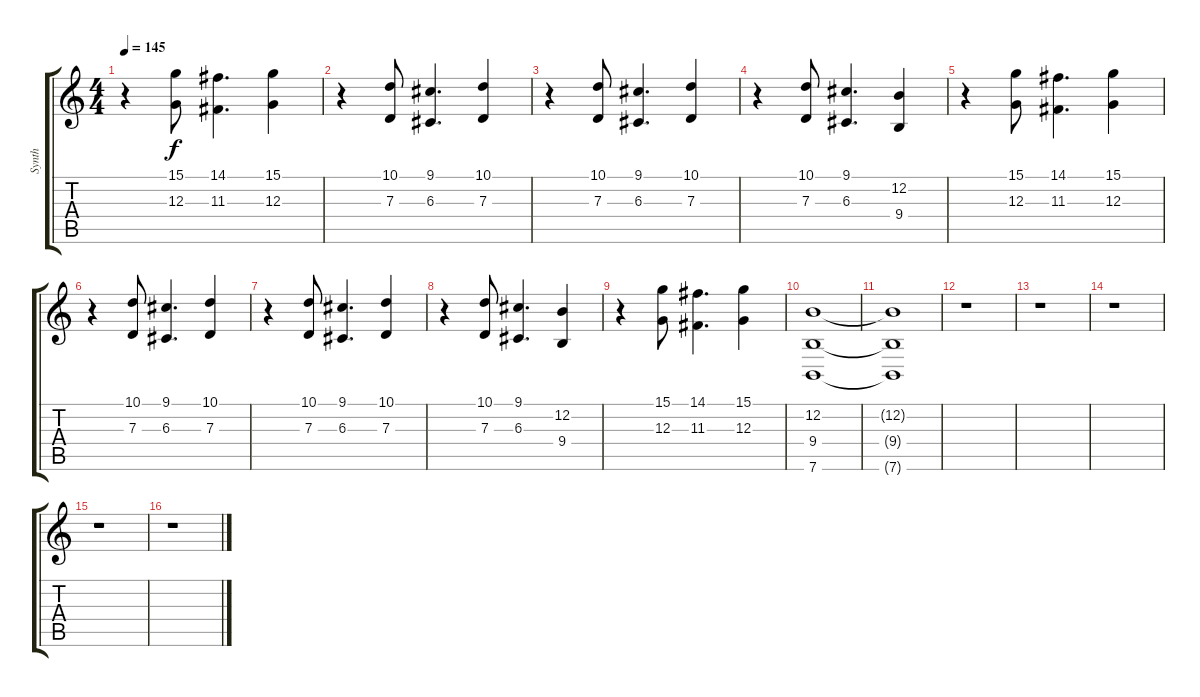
\track ("Synth" "Synth") {instrument churchorgan}
\staff {score tabs}
\tuning (E4 B3 G3 D3 A2 E2) {hide}
\ts (4 4)
\tempo 145
\clef g2
\ks c
r.4{dy f} (15.1 12.3).8 (14.1 11.3).4{d} (15.1 12.3).4 |
r.4 (10.1 7.3).8 (9.1 6.3).4{d} (10.1 7.3).4 |
r.4 (10.1 7.3).8 (9.1 6.3).4{d} (10.1 7.3).4 |
r.4 (10.1 7.3).8 (9.1 6.3).4{d} (12.2 9.4).4 |
r.4 (15.1 12.3).8 (14.1 11.3).4{d} (15.1 12.3).4 |
r.4 (10.1 7.3).8 (9.1 6.3).4{d} (10.1 7.3).4 |
r.4 (10.1 7.3).8 (9.1 6.3).4{d} (10.1 7.3).4 |
r.4 (10.1 7.3).8 (9.1 6.3).4{d} (12.2 9.4).4{txt ""} |
r.4 (15.1 12.3).8 (14.1 11.3).4{d} (15.1 12.3).4 |
(12.2 9.4 7.6).1 |
(12.2{t} 9.4{t} 7.6{t}).1 |
r.1 |
r.1 |
r.1 |
r.1 |
r.1
